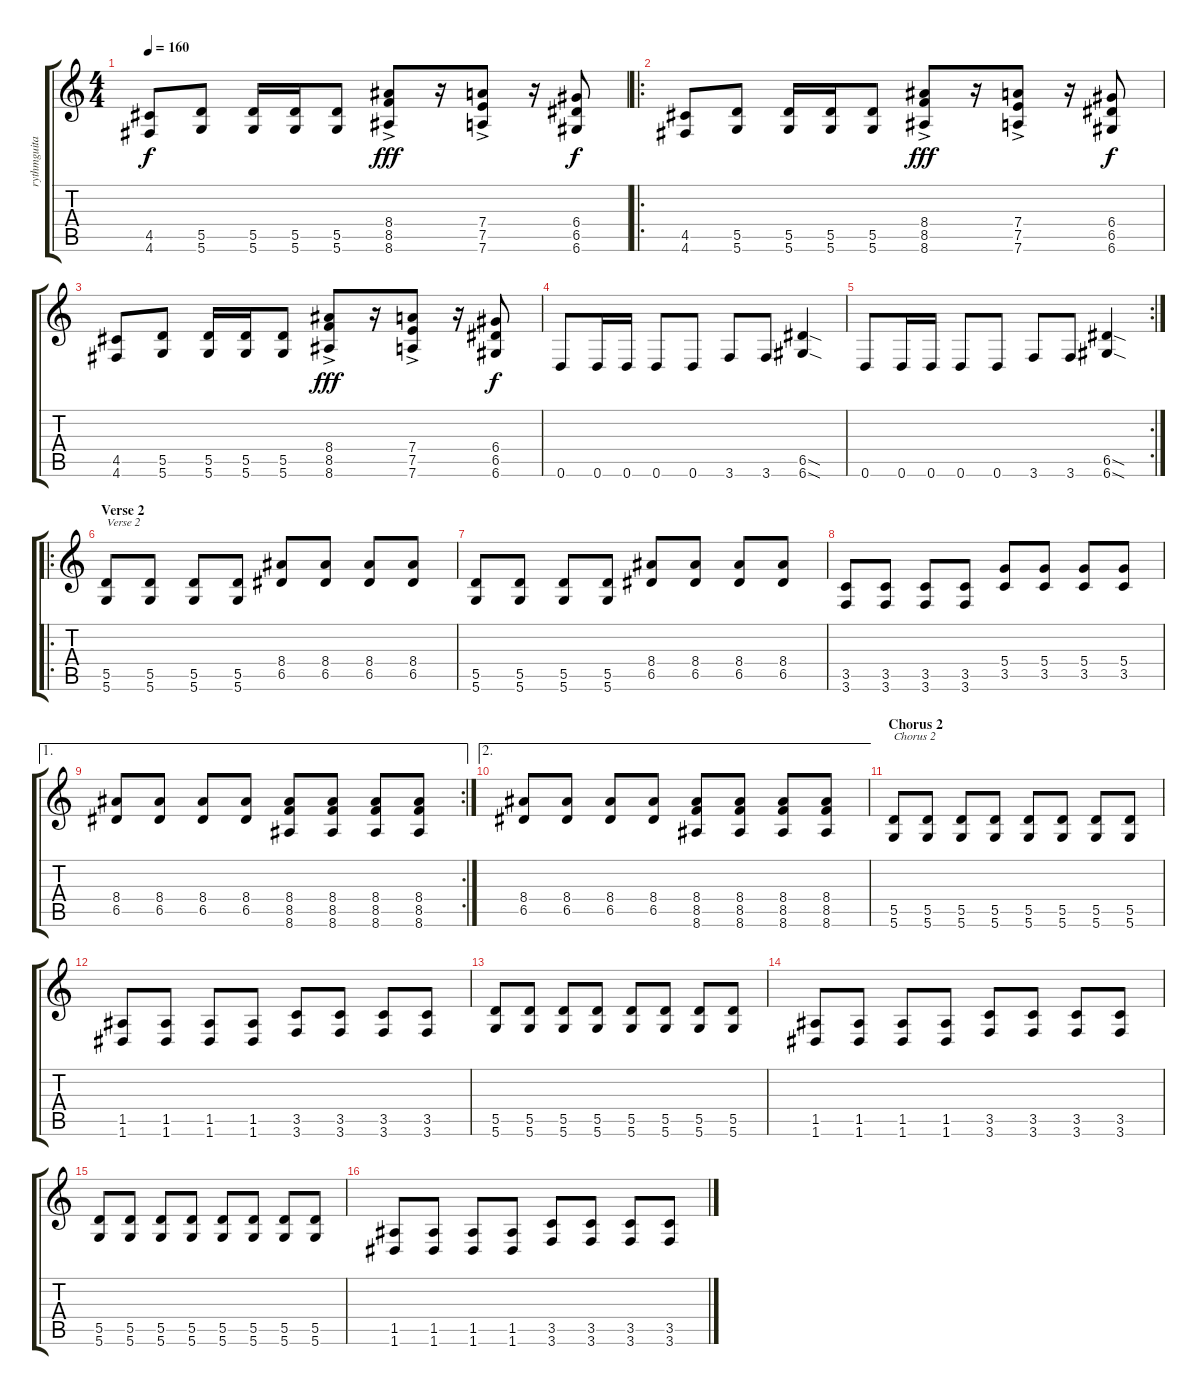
\track ("rythmguitar" "rythmguita") {instrument overdrivenguitar}
\staff {score tabs}
\tuning (E4 B3 G3 D3 A2 D2) {hide}
\ts (4 4)
\tempo 160
\clef g2
\ks c
(4.5 4.6).8{dy f} (5.5 5.6).8 (5.5 5.6).16 (5.5 5.6).16 (5.5 5.6).8 (8.4 8.5{ac} 8.6{ac}).8{dy fff} r.16 (7.4 7.5{ac} 7.6{ac}).8 r.16 (6.4 6.5 6.6).8{dy f} |
\ro
(4.5 4.6).8 (5.5 5.6).8 (5.5 5.6).16 (5.5 5.6).16 (5.5 5.6).8 (8.4 8.5{ac} 8.6{ac}).8{dy fff} r.16 (7.4 7.5{ac} 7.6{ac}).8 r.16 (6.4 6.5 6.6).8{dy f} |
(4.5 4.6).8 (5.5 5.6).8 (5.5 5.6).16 (5.5 5.6).16 (5.5 5.6).8 (8.4 8.5{ac} 8.6{ac}).8{dy fff} r.16 (7.4 7.5{ac} 7.6{ac}).8 r.16 (6.4 6.5 6.6).8{dy f} |
0.6.8 0.6.16 0.6.16 0.6.8 0.6.8 3.6.8 3.6.8 (6.5{sod} 6.6{sod}).4 |
\rc 2
0.6.8 0.6.16 0.6.16 0.6.8 0.6.8 3.6.8 3.6.8 (6.5{sod} 6.6{sod}).4 |
\ro
\section ("" "Verse 2")
(5.5 5.6).8{txt "Verse 2"} (5.5 5.6).8 (5.5 5.6).8 (5.5 5.6).8 (8.4 6.5).8 (8.4 6.5).8 (8.4 6.5).8 (8.4 6.5).8 |
(5.5 5.6).8 (5.5 5.6).8 (5.5 5.6).8 (5.5 5.6).8 (8.4 6.5).8 (8.4 6.5).8 (8.4 6.5).8 (8.4 6.5).8 |
(3.5 3.6).8 (3.5 3.6).8 (3.5 3.6).8 (3.5 3.6).8 (5.4 3.5).8 (5.4 3.5).8 (5.4 3.5).8 (5.4 3.5).8 |
\ae 1
\rc 2
(8.4 6.5).8 (8.4 6.5).8 (8.4 6.5).8 (8.4 6.5).8 (8.4 8.5 8.6).8 (8.4 8.5 8.6).8 (8.4 8.5 8.6).8 (8.4 8.5 8.6).8 |
\ae 2
(8.4 6.5).8 (8.4 6.5).8 (8.4 6.5).8 (8.4 6.5).8 (8.4 8.5 8.6).8 (8.4 8.5 8.6).8 (8.4 8.5 8.6).8 (8.4 8.5 8.6).8 |
\section ("" "Chorus 2")
(5.5 5.6).8{txt "Chorus 2"} (5.5 5.6).8 (5.5 5.6).8 (5.5 5.6).8 (5.5 5.6).8 (5.5 5.6).8 (5.5 5.6).8 (5.5 5.6).8 |
(1.5 1.6).8 (1.5 1.6).8 (1.5 1.6).8 (1.5 1.6).8 (3.5 3.6).8 (3.5 3.6).8 (3.5 3.6).8 (3.5 3.6).8 |
(5.5 5.6).8 (5.5 5.6).8 (5.5 5.6).8 (5.5 5.6).8 (5.5 5.6).8 (5.5 5.6).8 (5.5 5.6).8 (5.5 5.6).8 |
(1.5 1.6).8 (1.5 1.6).8 (1.5 1.6).8 (1.5 1.6).8 (3.5 3.6).8 (3.5 3.6).8 (3.5 3.6).8 (3.5 3.6).8 |
(5.5 5.6).8 (5.5 5.6).8 (5.5 5.6).8 (5.5 5.6).8 (5.5 5.6).8 (5.5 5.6).8 (5.5 5.6).8 (5.5 5.6).8 |
(1.5 1.6).8 (1.5 1.6).8 (1.5 1.6).8 (1.5 1.6).8 (3.5 3.6).8 (3.5 3.6).8 (3.5 3.6).8 (3.5 3.6).8
